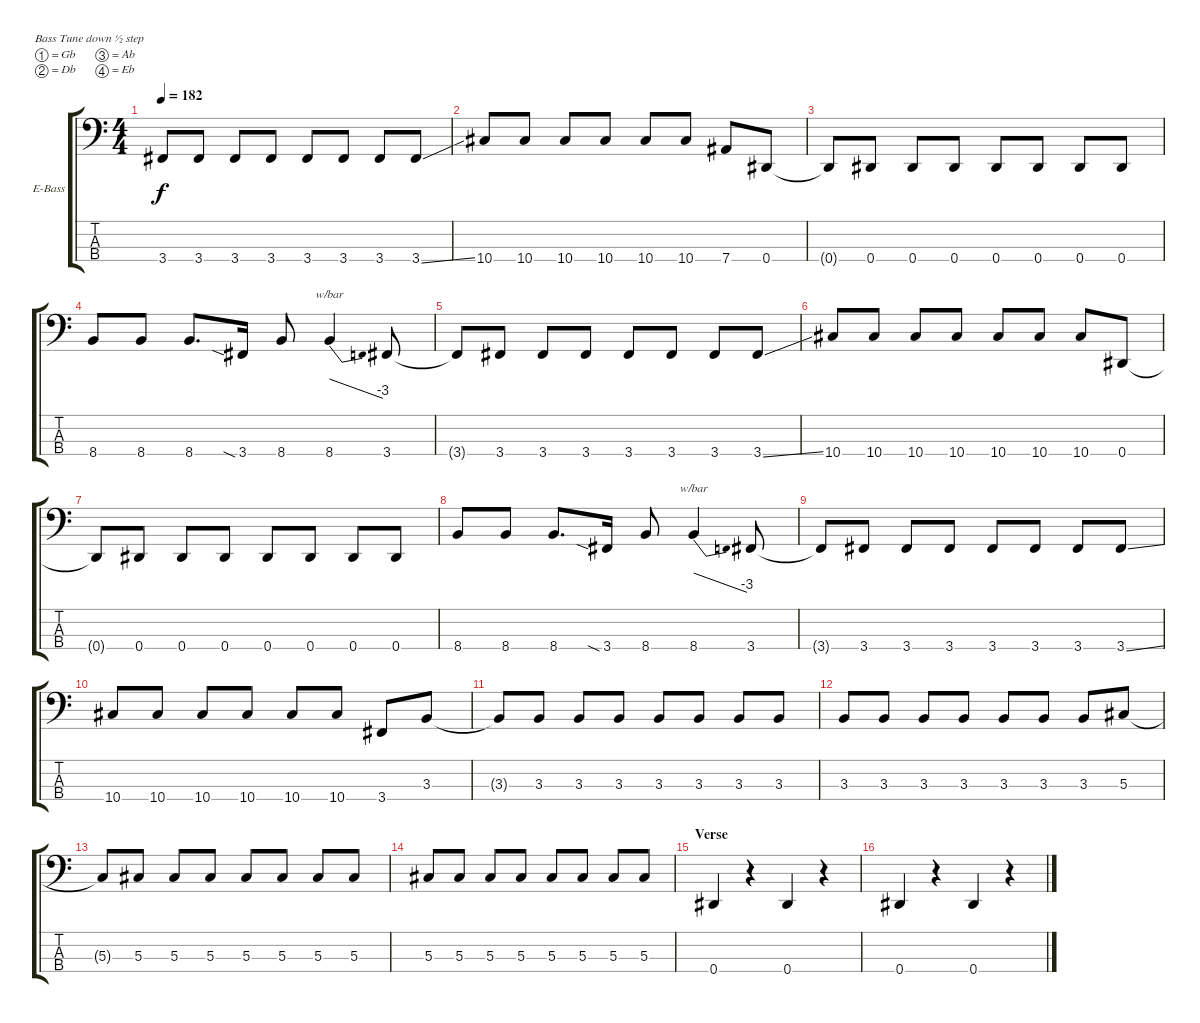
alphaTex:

\defaultSystemsLayout 4
\bracketExtendMode groupsimilarinstruments
\firstSystemTrackNameOrientation horizontal
\otherSystemsTrackNameOrientation horizontal
\track ("Electric Bass" "E-Bass") {instrument electricbassfinger}
\staff {score tabs}
\tuning (Gb2 Db2 Ab1 Eb1)
\ts (4 4)
\tempo 182
\clef f4
\ks c
3.4{t}.8{dy f} 3.4.8 3.4.8 3.4.8 3.4.8 3.4.8 3.4.8 3.4{ss}.8 |
10.4.8 10.4.8 10.4.8 10.4.8 10.4.8 10.4.8 7.4.8 0.4.8 |
0.4{t}.8 0.4.8 0.4.8 0.4.8 0.4.8 0.4.8 0.4.8 0.4.8 |
8.4.8 8.4.8 8.4.8{d} 3.4{sia}.16 8.4.8 8.4.4{tbe (dive default 22.8 0 59.4 -12)} 3.4.8 |
3.4{t}.8 3.4.8 3.4.8 3.4.8 3.4.8 3.4.8 3.4.8 3.4{ss}.8 |
10.4.8 10.4.8 10.4.8 10.4.8 10.4.8 10.4.8 10.4.8 0.4.8 |
0.4{t}.8 0.4.8 0.4.8 0.4.8 0.4.8 0.4.8 0.4.8 0.4.8 |
8.4.8 8.4.8 8.4.8{d} 3.4{sia}.16 8.4.8 8.4.4{tbe (dive default 22.8 0 59.4 -12)} 3.4.8 |
3.4{t}.8 3.4.8 3.4.8 3.4.8 3.4.8 3.4.8 3.4.8 3.4{ss}.8 |
10.4.8 10.4.8 10.4.8 10.4.8 10.4.8 10.4.8 3.4.8 3.3.8 |
3.3{t}.8 3.3.8 3.3.8 3.3.8 3.3.8 3.3.8 3.3.8 3.3.8 |
3.3.8 3.3.8 3.3.8 3.3.8 3.3.8 3.3.8 3.3.8 5.3.8 |
5.3{t}.8 5.3.8 5.3.8 5.3.8 5.3.8 5.3.8 5.3.8 5.3.8 |
5.3.8 5.3.8 5.3.8 5.3.8 5.3.8 5.3.8 5.3.8 5.3.8 |
\section ("" "Verse")
0.4.4 r.4 0.4.4 r.4 |
0.4.4 r.4 0.4.4 r.4
